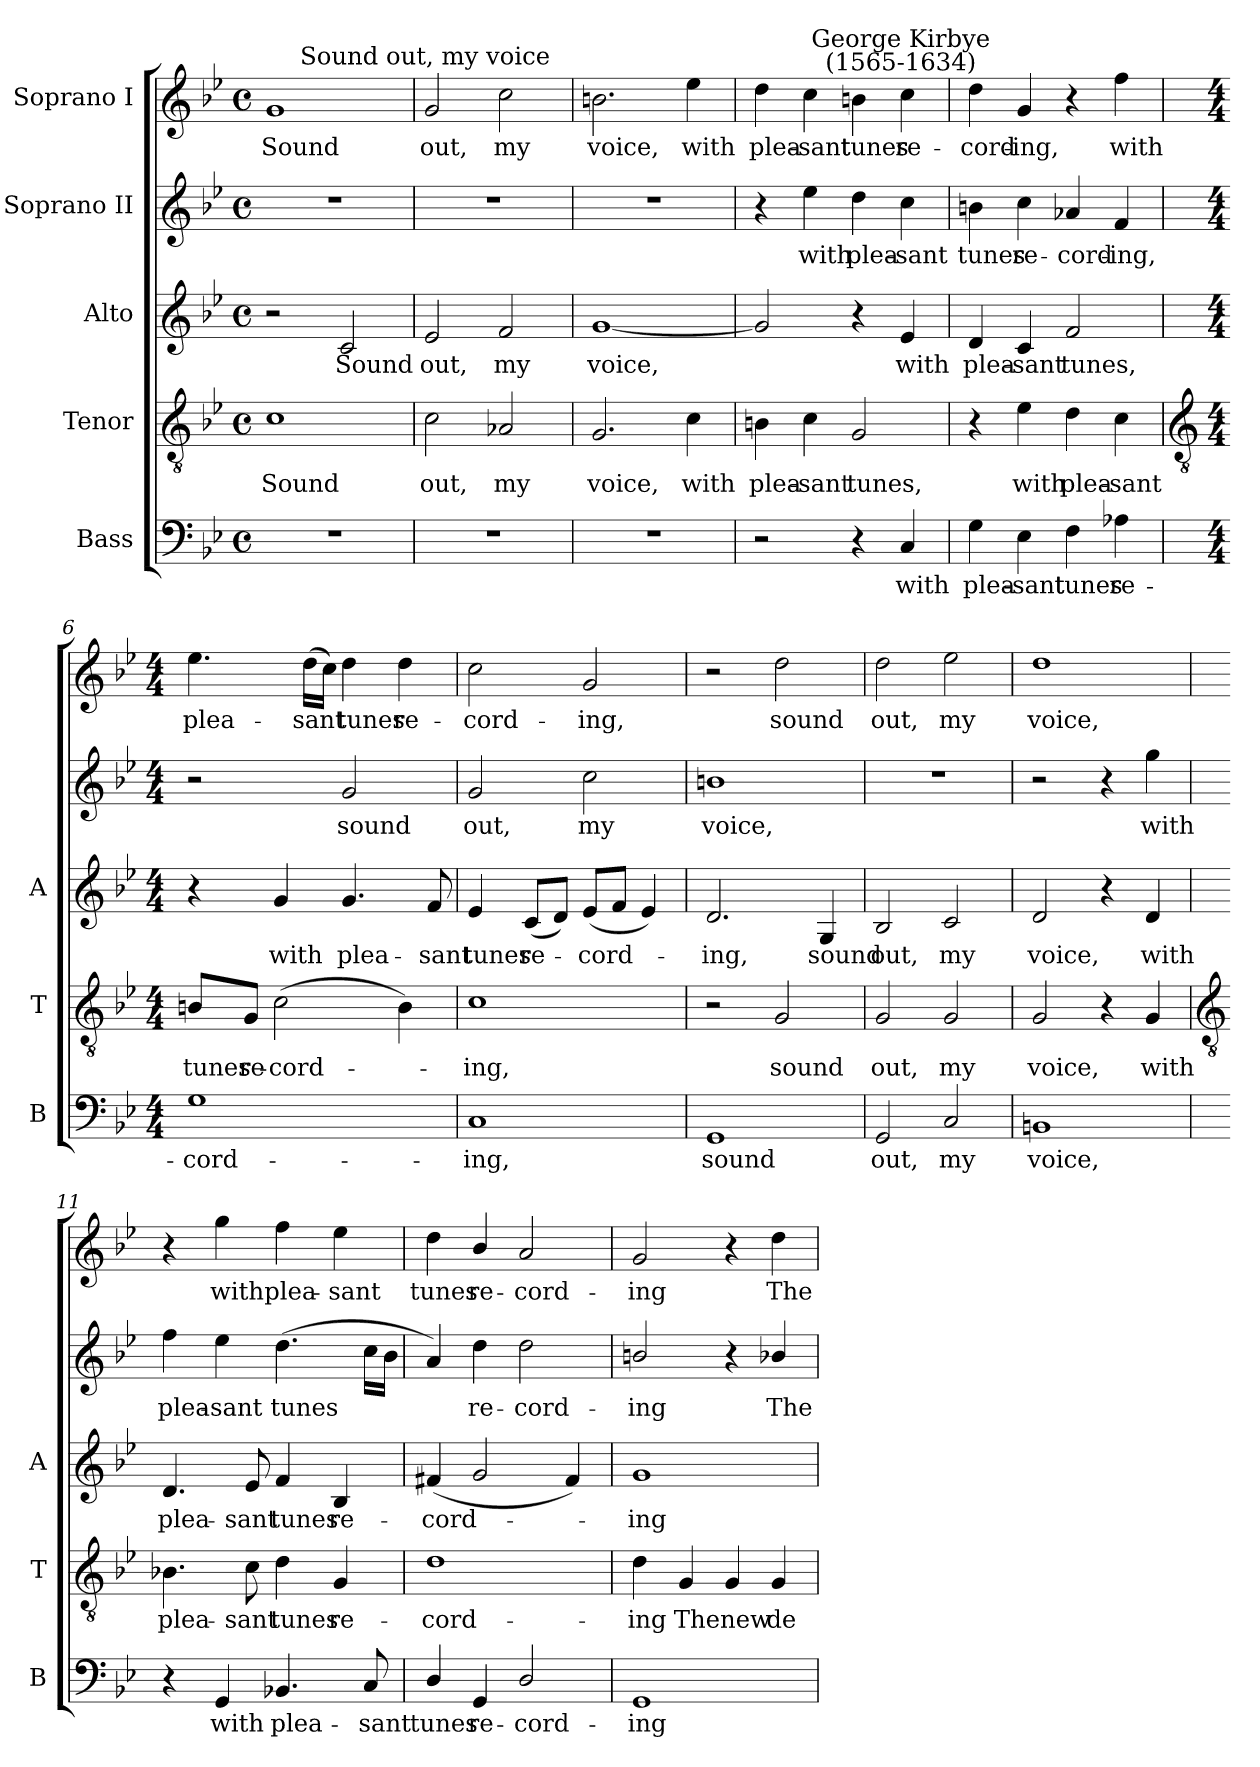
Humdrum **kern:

**kern	**text	**kern	**text	**kern	**text	**kern	**text	**kern	**text
*part5	*part5	*part4	*part4	*part3	*part3	*part2	*part2	*part1	*part1
*staff5	*staff5	*staff4	*staff4	*staff3	*staff3	*staff2	*staff2	*staff1	*staff1
*I"Bass	*	*I"Tenor	*	*I"Alto	*	*I"Soprano II	*	*I"Soprano I	*
*I'B	*	*I'T	*	*I'A	*	*	*	*	*
*clefF4	*	*clefGv2	*	*clefG2	*	*clefG2	*	*clefG2	*
*k[b-e-]	*	*k[b-e-]	*	*k[b-e-]	*	*k[b-e-]	*	*k[b-e-]	*
*B-:	*	*B-:	*	*B-:	*	*B-:	*	*B-:	*
*M4/4	*	*M4/4	*	*M4/4	*	*M4/4	*	*M4/4	*
*met(c)	*	*met(c)	*	*met(c)	*	*met(c)	*	*met(c)	*
=1	=1	=1	=1	=1	=1	=1	=1	=1	=1
!	!	!	!LO:LY:b	!	!	!	!	!	!LO:LY:b
1r	.	1c	Sound	2r	.	1r	.	1g	Sound
!	!	!	!	!	!LO:LY:b	!	!	!	!
.	.	.	.	2c	Sound	.	.	.	.
=2	=2	=2	=2	=2	=2	=2	=2	=2	=2
!	!	!	!	!	!	!	!	!LO:TX:a:cj:t=Sound out, my voice	!
!	!	!	!LO:LY:b	!	!LO:LY:b	!	!	!	!LO:LY:b
1r	.	2c	out,	2e-	out,	1r	.	2g	out,
!	!	!	!LO:LY:b	!	!LO:LY:b	!	!	!	!LO:LY:b
.	.	2A-X	my	2f	my	.	.	2cc	my
=3	=3	=3	=3	=3	=3	=3	=3	=3	=3
!	!	!	!LO:LY:b	!	!LO:LY:b	!	!	!	!LO:LY:b
1r	.	2.G	voice,	[1g	voice,	1r	.	2.bn	voice,
!	!	!	!LO:LY:b	!	!	!	!	!	!LO:LY:b
.	.	4c	with	.	.	.	.	4ee-	with
=4	=4	=4	=4	=4	=4	=4	=4	=4	=4
!	!	!	!LO:LY:b	!	!	!	!	!	!LO:LY:b
2r	.	4Bn	plea-	2g]	.	4r	.	4dd	plea-
!	!	!	!LO:LY:b	!	!	!	!LO:LY:b	!	!LO:LY:b
.	.	4c	-sant	.	.	4ee-	with	4cc	-sant
!	!	!	!LO:LY:b	!	!	!	!LO:LY:b	!	!LO:LY:b
4r	.	2G	tunes,	4r	.	4dd	plea-	4bn	tunes
!	!	!	!	!	!	!	!	!LO:TX:a:cj:t=George Kirbye\n(1565-1634)	!
!	!LO:LY:b	!	!	!	!LO:LY:b	!	!LO:LY:b	!	!LO:LY:b
4C	with	.	.	4e-	with	4cc	-sant	4cc	re-
=5	=5	=5	=5	=5	=5	=5	=5	=5	=5
!	!LO:LY:b	!	!	!	!LO:LY:b	!	!LO:LY:b	!	!LO:LY:b
4G	plea-	4r	.	4d	plea-	4bn	tunes	4dd	-cord-
!	!LO:LY:b	!	!LO:LY:b	!	!LO:LY:b	!	!LO:LY:b	!	!LO:LY:b
4E-	-sant	4e-	with	4c	-sant	4cc	re-	4g	-ing,
!	!LO:LY:b	!	!LO:LY:b	!	!LO:LY:b	!	!LO:LY:b	!	!
4F	tunes	4d	plea-	2f	tunes,	4a-X	-cord-	4r	.
!	!LO:LY:b	!	!LO:LY:b	!	!	!	!LO:LY:b	!	!LO:LY:b
4A-X	re-	4c	-sant	.	.	4f	-ing,	4ff	with
!!LO:LB:g=z
=6	=6	=6	=6	=6	=6	=6	=6	=6	=6
*	*	*clefGv2	*	*	*	*	*	*	*
*M4/4	*	*M4/4	*	*M4/4	*	*M4/4	*	*M4/4	*
!	!LO:LY:b	!	!LO:LY:b	!	!	!	!	!	!LO:LY:b
1G	-cord-	8Bn/L	tunes	4r	.	2r	.	4.ee-	plea-
!	!	!	!LO:LY:b	!	!	!	!	!	!
.	.	8G/J	re-	.	.	.	.	.	.
!	!	!	!LO:LY:b	!	!LO:LY:b	!	!	!	!
.	.	(>2c	-cord-	4g	with	.	.	.	.
!	!	!	!	!	!	!	!	!	!LO:LY:b
.	.	.	.	.	.	.	.	(>16ddLL	-sant
.	.	.	.	.	.	.	.	16ccJJ)	.
!	!	!	!	!	!LO:LY:b	!	!LO:LY:b	!	!LO:LY:b
.	.	.	.	4.g	plea-	2g	sound	4dd	tunes
!	!	!	!	!	!	!	!	!	!LO:LY:b
.	.	4B)	.	.	.	.	.	4dd	re-
!	!	!	!	!	!LO:LY:b	!	!	!	!
.	.	.	.	8f	-sant	.	.	.	.
=7	=7	=7	=7	=7	=7	=7	=7	=7	=7
!	!LO:LY:b	!	!LO:LY:b	!	!LO:LY:b	!	!LO:LY:b	!	!LO:LY:b
1C	-ing,	1c	ing,	4e-	tunes	2g	out,	2cc	-cord-
!	!	!	!	!	!LO:LY:b	!	!	!	!
.	.	.	.	(<8cL	re-	.	.	.	.
.	.	.	.	8dJ)	.	.	.	.	.
!	!	!	!	!	!LO:LY:b	!	!LO:LY:b	!	!LO:LY:b
.	.	.	.	(<8e-L	cord-	2cc	my	2g	-ing,
.	.	.	.	8fJ	.	.	.	.	.
.	.	.	.	4e-)	.	.	.	.	.
=8	=8	=8	=8	=8	=8	=8	=8	=8	=8
!	!LO:LY:b	!	!	!	!LO:LY:b	!	!LO:LY:b	!	!
1GG	sound	2r	.	2.d	ing,	1bn	voice,	2r	.
!	!	!	!LO:LY:b	!	!	!	!	!	!LO:LY:b
.	.	2G	sound	.	.	.	.	2dd	sound
!	!	!	!	!	!LO:LY:b	!	!	!	!
.	.	.	.	4G	sound	.	.	.	.
=9	=9	=9	=9	=9	=9	=9	=9	=9	=9
!	!LO:LY:b	!	!LO:LY:b	!	!LO:LY:b	!	!	!	!LO:LY:b
2GG	out,	2G	out,	2B-	out,	1r	.	2dd	out,
!	!LO:LY:b	!	!LO:LY:b	!	!LO:LY:b	!	!	!	!LO:LY:b
2C	my	2G	my	2c	my	.	.	2ee-	my
=10	=10	=10	=10	=10	=10	=10	=10	=10	=10
!	!LO:LY:b	!	!LO:LY:b	!	!LO:LY:b	!	!	!	!LO:LY:b
1BBn	voice,	2G	voice,	2d	voice,	2r	.	1dd	voice,
.	.	4r	.	4r	.	4r	.	.	.
!	!	!	!LO:LY:b	!	!LO:LY:b	!	!LO:LY:b	!	!
.	.	4G	with	4d	with	4gg	with	.	.
!!LO:LB:g=z
=11	=11	=11	=11	=11	=11	=11	=11	=11	=11
*	*	*clefGv2	*	*	*	*	*	*	*
!	!	!	!LO:LY:b	!	!LO:LY:b	!	!LO:LY:b	!	!
4r	.	4.B-X	plea-	4.d	plea-	4ff	plea-	4r	.
!	!LO:LY:b	!	!	!	!	!	!LO:LY:b	!	!LO:LY:b
4GG	with	.	.	.	.	4ee-	-sant	4gg	with
!	!	!	!LO:LY:b	!	!LO:LY:b	!	!	!	!
.	.	8c	-sant	8e-	-sant	.	.	.	.
!	!LO:LY:b	!	!LO:LY:b	!	!LO:LY:b	!	!LO:LY:b	!	!LO:LY:b
4.BB-X	plea-	4d	tunes	4f	tunes	(>4.dd	tunes	4ff	plea-
!	!	!	!LO:LY:b	!	!LO:LY:b	!	!	!	!LO:LY:b
.	.	4G	re-	4B-	re-	.	.	4ee-	-sant
!	!LO:LY:b	!	!	!	!	!	!	!	!
8C	-sant	.	.	.	.	16ccLL	.	.	.
.	.	.	.	.	.	16b-JJ	.	.	.
=12	=12	=12	=12	=12	=12	=12	=12	=12	=12
!	!LO:LY:b	!	!LO:LY:b	!	!LO:LY:b	!	!	!	!LO:LY:b
4D/	tunes	1d	-cord-	(<4f#X	-cord-	4a)	.	4dd	tunes
!	!LO:LY:b	!	!	!	!	!	!LO:LY:b	!	!LO:LY:b
4GG/	re-	.	.	2g	.	4dd	re-	4b-/	re-
!	!LO:LY:b	!	!	!	!	!	!LO:LY:b	!	!LO:LY:b
2D/	-cord-	.	.	.	.	2dd	-cord-	2a	-cord-
.	.	.	.	4f#)	.	.	.	.	.
=13	=13	=13	=13	=13	=13	=13	=13	=13	=13
!	!LO:LY:b	!	!LO:LY:b	!	!LO:LY:b	!	!LO:LY:b	!	!LO:LY:b
1GG	-ing	4d	-ing	1g	ing	2bn/	-ing	2g	-ing
!	!	!	!LO:LY:b	!	!	!	!	!	!
.	.	4G	The	.	.	.	.	.	.
!	!	!	!LO:LY:b	!	!	!	!	!	!
.	.	4G	new	.	.	4r	.	4r	.
!	!	!	!LO:LY:b	!	!	!	!LO:LY:b	!	!LO:LY:b
.	.	4G	de-	.	.	4b-X/	The	4dd	The
=	=	=	=	=	=	=	=	=	=
*-	*-	*-	*-	*-	*-	*-	*-	*-	*-
